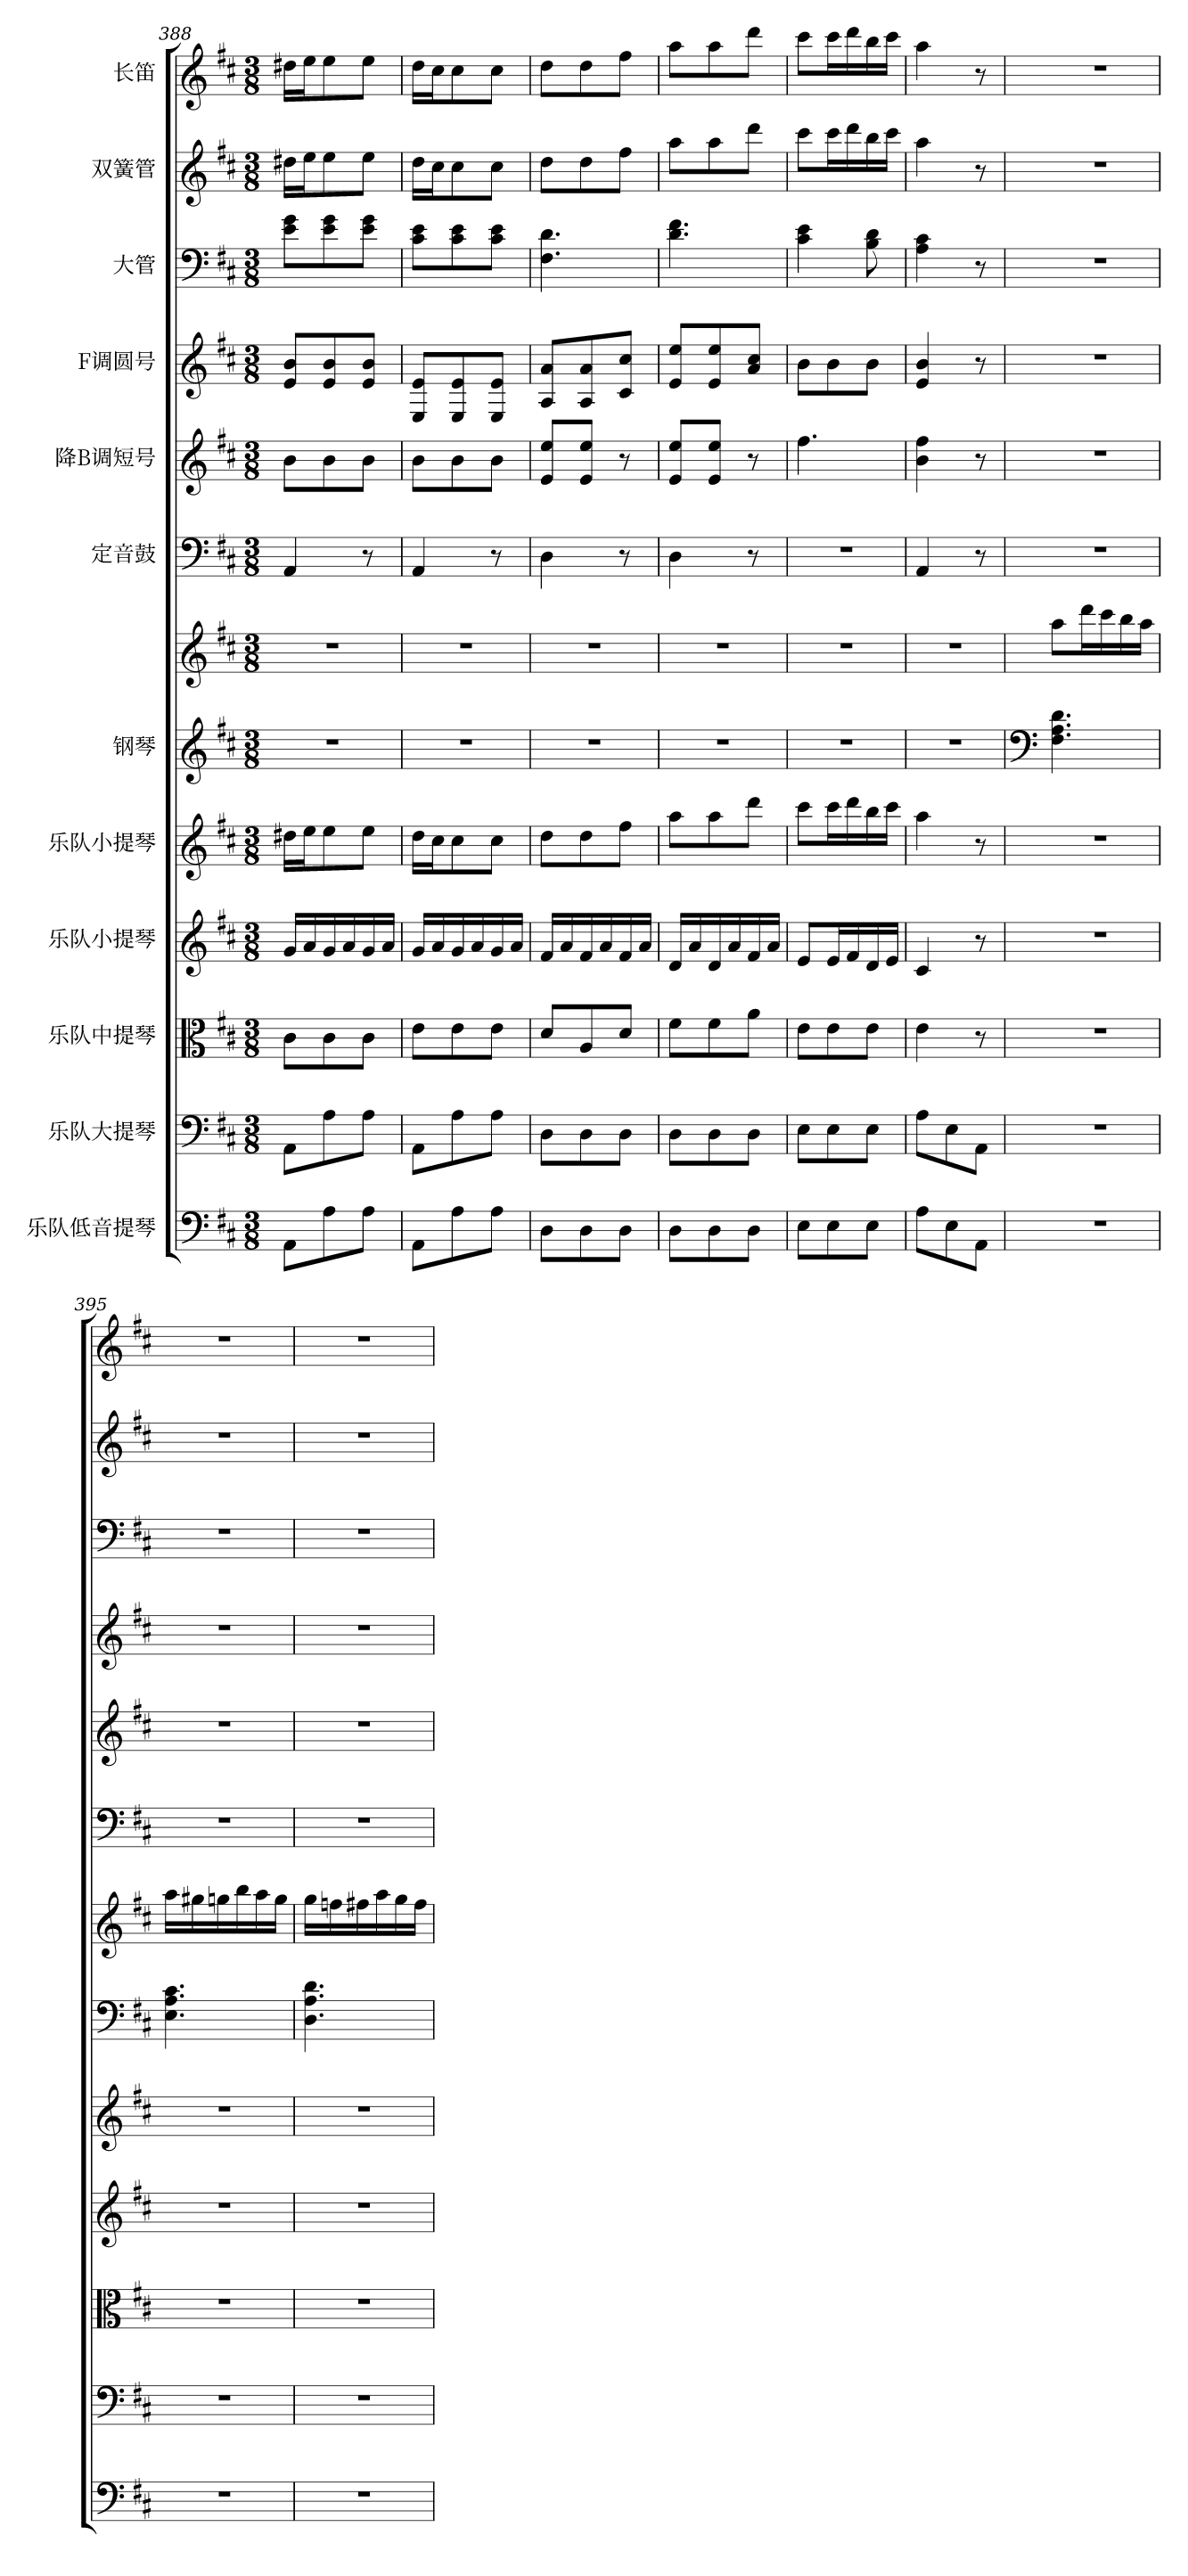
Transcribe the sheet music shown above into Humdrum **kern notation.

**kern	**kern	**kern	**kern	**kern	**kern	**kern	**kern	**kern	**kern	**kern	**kern	**kern
*part12	*part11	*part10	*part9	*part8	*part7	*part7	*part6	*part5	*part4	*part3	*part2	*part1
*staff13	*staff12	*staff11	*staff10	*staff9	*staff8	*staff7	*staff6	*staff5	*staff4	*staff3	*staff2	*staff1
*I"乐队低音提琴	*I"乐队大提琴	*I"乐队中提琴	*I"乐队小提琴	*I"乐队小提琴	*I"钢琴	*	*I"定音鼓	*I"降B调短号	*I"F调圆号	*I"大管	*I"双簧管	*I"长笛
*clefF4	*clefF4	*clefC3	*clefG2	*clefG2	*clefG2	*clefG2	*clefF4	*clefG2	*clefG2	*clefF4	*clefG2	*clefG2
*ITrd7c12	*	*	*	*	*	*	*	*ITrd1c2	*ITrd4c7	*	*	*
*k[f#c#]	*k[f#c#]	*k[f#c#]	*k[f#c#]	*k[f#c#]	*k[f#c#]	*k[f#c#]	*k[f#c#]	*k[]	*k[f#]	*k[f#c#]	*k[f#c#]	*k[f#c#]
*M3/8	*M3/8	*M3/8	*M3/8	*M3/8	*M3/8	*M3/8	*M3/8	*M3/8	*M3/8	*M3/8	*M3/8	*M3/8
=388	=388	=388	=388	=388	=388	=388	=388	=388	=388	=388	=388	=388
8AAA\L	8AA\L	8c#\L	16g/LL	16dd#X\LL	4.r	4.r	4AA/	8a\L	8A/ 8e/L	8e\ 8g\L	16dd#X\LL	16dd#X\LL
.	.	.	16a/	16ee\J	.	.	.	.	.	.	16ee\J	16ee\J
8AA\	8A\	8c#\	16g/	8ee\	.	.	.	8a\	8A/ 8e/	8e\ 8g\	8ee\	8ee\
.	.	.	16a/	.	.	.	.	.	.	.	.	.
8AA\J	8A\J	8c#\J	16g/	8ee\J	.	.	8r	8a\J	8A/ 8e/J	8e\ 8g\J	8ee\J	8ee\J
.	.	.	16a/JJ	.	.	.	.	.	.	.	.	.
=389	=389	=389	=389	=389	=389	=389	=389	=389	=389	=389	=389	=389
8AAA\L	8AA\L	8e\L	16g/LL	16dd\LL	4.r	4.r	4AA/	8a\L	8AA/ 8A/L	8c#\ 8e\L	16dd\LL	16dd\LL
.	.	.	16a/	16cc#\J	.	.	.	.	.	.	16cc#\J	16cc#\J
8AA\	8A\	8e\	16g/	8cc#\	.	.	.	8a\	8AA/ 8A/	8c#\ 8e\	8cc#\	8cc#\
.	.	.	16a/	.	.	.	.	.	.	.	.	.
8AA\J	8A\J	8e\J	16g/	8cc#\J	.	.	8r	8a\J	8AA/ 8A/J	8c#\ 8e\J	8cc#\J	8cc#\J
.	.	.	16a/JJ	.	.	.	.	.	.	.	.	.
=390	=390	=390	=390	=390	=390	=390	=390	=390	=390	=390	=390	=390
8DD\L	8D\L	8d/L	16f#/LL	8dd\L	4.r	4.r	4D\	8d/ 8dd/L	8D/ 8d/L	4.F#\ 4.d\	8dd\L	8dd\L
.	.	.	16a/	.	.	.	.	.	.	.	.	.
8DD\	8D\	8A/	16f#/	8dd\	.	.	.	8d/ 8dd/J	8D/ 8d/	.	8dd\	8dd\
.	.	.	16a/	.	.	.	.	.	.	.	.	.
8DD\J	8D\J	8d/J	16f#/	8ff#\J	.	.	8r	8r	8F#/ 8f#/J	.	8ff#\J	8ff#\J
.	.	.	16a/JJ	.	.	.	.	.	.	.	.	.
=391	=391	=391	=391	=391	=391	=391	=391	=391	=391	=391	=391	=391
8DD\L	8D\L	8f#\L	16d/LL	8aa\L	4.r	4.r	4D\	8d/ 8dd/L	8A/ 8a/L	4.d\ 4.f#\	8aa\L	8aa\L
.	.	.	16a/	.	.	.	.	.	.	.	.	.
8DD\	8D\	8f#\	16d/	8aa\	.	.	.	8d/ 8dd/J	8A/ 8a/	.	8aa\	8aa\
.	.	.	16a/	.	.	.	.	.	.	.	.	.
8DD\J	8D\J	8a\J	16f#/	8ddd\J	.	.	8r	8r	8d/ 8f#/J	.	8ddd\J	8ddd\J
.	.	.	16a/JJ	.	.	.	.	.	.	.	.	.
!!LO:PB:g=z
=392	=392	=392	=392	=392	=392	=392	=392	=392	=392	=392	=392	=392
8EE\L	8E\L	8e\L	8e/L	8ccc#\L	4.r	4.r	4.r	4.ee\	8e\L	4c#\ 4e\	8ccc#\L	8ccc#\L
8EE\	8E\	8e\	16e/L	16ccc#\L	.	.	.	.	8e\	.	16ccc#\L	16ccc#\L
.	.	.	16f#/	16ddd\	.	.	.	.	.	.	16ddd\	16ddd\
8EE\J	8E\J	8e\J	16d/	16bb\	.	.	.	.	8e\J	8B\ 8d\	16bb\	16bb\
.	.	.	16e/JJ	16ccc#\JJ	.	.	.	.	.	.	16ccc#\JJ	16ccc#\JJ
=393	=393	=393	=393	=393	=393	=393	=393	=393	=393	=393	=393	=393
8AA\L	8A\L	4e\	4c#/	4aa\	4.r	4.r	4AA/	4a\ 4ee\	4A/ 4e/	4A\ 4c#\	4aa\	4aa\
8EE\	8E\	.	.	.	.	.	.	.	.	.	.	.
8AAA\J	8AA\J	8r	8r	8r	.	.	8r	8r	8r	8r	8r	8r
=394	=394	=394	=394	=394	=394	=394	=394	=394	=394	=394	=394	=394
*	*	*	*	*	*clefF4	*	*	*	*	*	*	*
4.r	4.r	4.r	4.r	4.r	4.F#\ 4.A\ 4.d\	8aa\L	4.r	4.r	4.r	4.r	4.r	4.r
.	.	.	.	.	.	16ddd\L	.	.	.	.	.	.
.	.	.	.	.	.	16ccc#\	.	.	.	.	.	.
.	.	.	.	.	.	16bb\	.	.	.	.	.	.
.	.	.	.	.	.	16aa\JJ	.	.	.	.	.	.
=395	=395	=395	=395	=395	=395	=395	=395	=395	=395	=395	=395	=395
4.r	4.r	4.r	4.r	4.r	4.E\ 4.A\ 4.c#\	16aa\LL	4.r	4.r	4.r	4.r	4.r	4.r
.	.	.	.	.	.	16gg#X\	.	.	.	.	.	.
.	.	.	.	.	.	16ggn\	.	.	.	.	.	.
.	.	.	.	.	.	16bb\	.	.	.	.	.	.
.	.	.	.	.	.	16aa\	.	.	.	.	.	.
.	.	.	.	.	.	16gg\JJ	.	.	.	.	.	.
=396	=396	=396	=396	=396	=396	=396	=396	=396	=396	=396	=396	=396
4.r	4.r	4.r	4.r	4.r	4.D\ 4.A\ 4.d\	16gg\LL	4.r	4.r	4.r	4.r	4.r	4.r
.	.	.	.	.	.	16ffn\	.	.	.	.	.	.
.	.	.	.	.	.	16ff#X\	.	.	.	.	.	.
.	.	.	.	.	.	16aa\	.	.	.	.	.	.
.	.	.	.	.	.	16gg\	.	.	.	.	.	.
.	.	.	.	.	.	16ff#\JJ	.	.	.	.	.	.
=	=	=	=	=	=	=	=	=	=	=	=	=
*-	*-	*-	*-	*-	*-	*-	*-	*-	*-	*-	*-	*-
